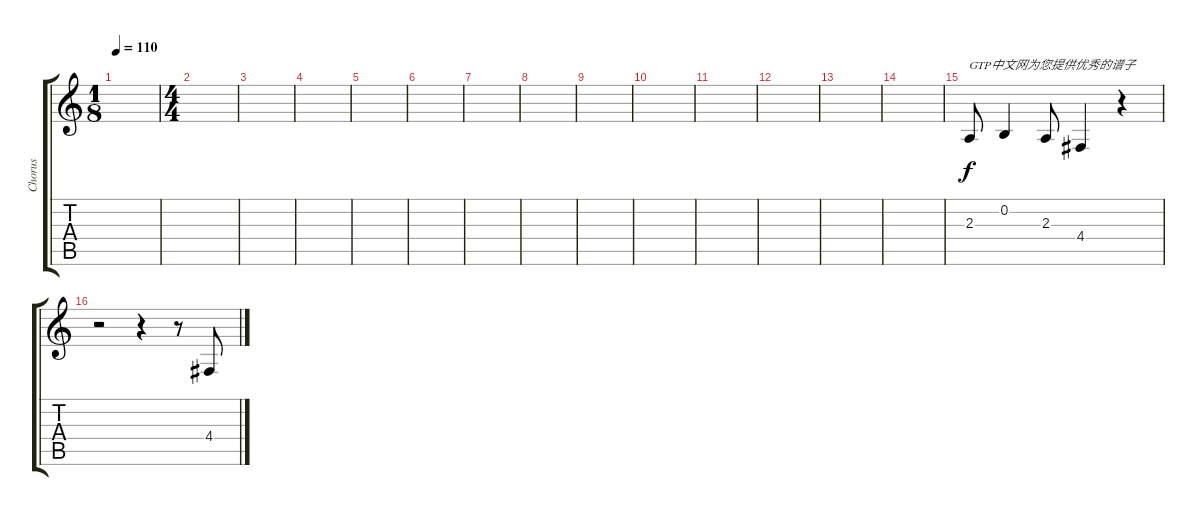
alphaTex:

\track ("Chorus" "Chorus") {instrument synthvoice}
\staff {score tabs}
\tuning (E4 B3 G3 D3 A2 E2) {hide}
\ts (1 8)
\tempo 110
\clef g2
\ks c
|
\ts (4 4)
|
|
|
|
|
|
|
|
|
|
|
|
|
2.3.8{txt "GTP中文网为您提供优秀的谱子"} 0.2.4 2.3.8 4.4.4 r.4 |
r.2 r.4 r.8 4.4.8
